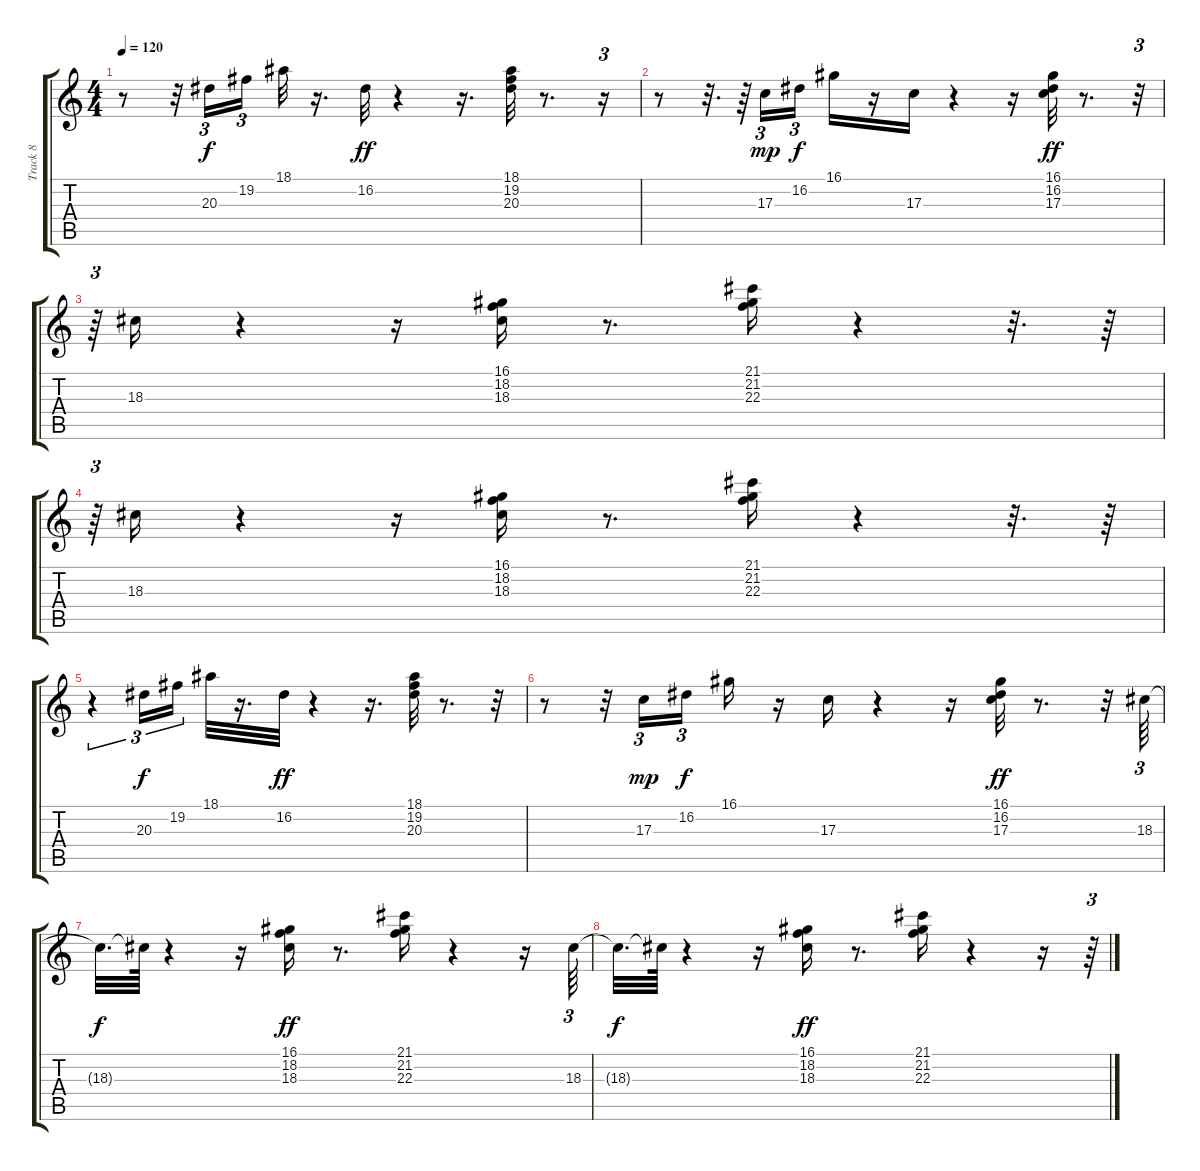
\track ("Track 8" "Track 8") {instrument marimba}
\staff {score tabs}
\tuning (E4 B3 G3 D3 A2 E2) {hide}
\ts (4 4)
\tempo 120
\clef g2
\ks c
r.8{dy ff} r.32 20.3.16{tu (3 2) dy f} 19.2.16{tu (3 2) beam splitsecondary} 18.1.32 r.16{d} 16.2.32{dy ff} r.4 r.16{d} (18.1 19.2 20.3).32 r.8{d} r.16{tu (3 2)} |
r.8 r.32{d} r.64 17.3.16{tu (3 2) dy mp} 16.2.16{tu (3 2) dy f} 16.1.16 r.16 17.3.16 r.4 r.16 (16.1 16.2 17.3).32{dy ff} r.8{d} r.32{tu (3 2)} |
r.64{tu (3 2)} 18.3.16 r.4 r.16 (16.1 18.2 18.3).16 r.8{d} (21.1 21.2 22.3).16 r.4 r.32{d} r.64 |
r.64{tu (3 2)} 18.3.16 r.4 r.16 (16.1 18.2 18.3).16 r.8{d} (21.1 21.2 22.3).16 r.4 r.32{d} r.64 |
r.4{tu (3 2)} 20.3.16{tu (3 2) dy f} 19.2.16{tu (3 2)} 18.1.32 r.16{d} 16.2.32{dy ff} r.4 r.16{d} (18.1 19.2 20.3).32 r.8{d} r.32 |
r.8 r.32 17.3.16{tu (3 2) dy mp} 16.2.16{tu (3 2) dy f beam splitsecondary} 16.1.16 r.16 17.3.16 r.4 r.16 (16.1 16.2 17.3).32{dy ff} r.8{d} r.32 18.3.64{tu (3 2)} |
18.3{t}.32{d dy f} 18.3{t}.64 r.4 r.16 (16.1 18.2 18.3).16{dy ff} r.8{d} (21.1 21.2 22.3).16 r.4 r.16 18.3.64{tu (3 2)} |
18.3{t}.32{d dy f} 18.3{t}.64 r.4 r.16 (16.1 18.2 18.3).16{dy ff} r.8{d} (21.1 21.2 22.3).16 r.4 r.16 r.64{tu (3 2)}
